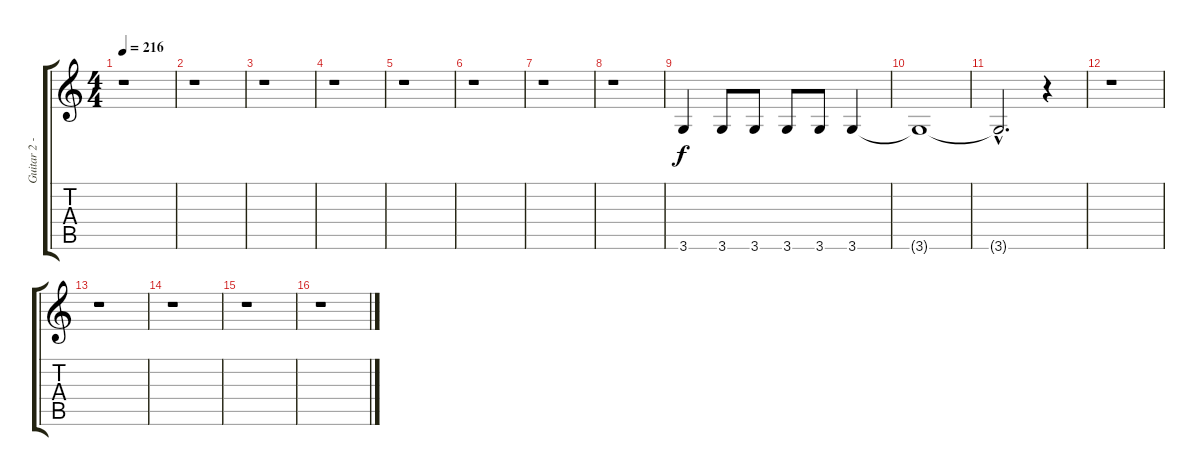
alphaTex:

\track ("Guitar 2 - Distortion" "Guitar 2 -") {instrument distortionguitar}
\staff {score tabs}
\tuning (E4 B3 G3 D3 A2 E2) {hide}
\ts (4 4)
\tempo 216
\clef g2
\ks c
r.1{dy f} |
r.1 |
r.1 |
r.1 |
r.1 |
r.1 |
r.1 |
r.1 |
3.6.4 3.6.8 3.6.8 3.6.8 3.6.8 3.6.4 |
3.6{t}.1 |
3.6{hac t}.2{d} r.4 |
r.1 |
r.1 |
r.1 |
r.1 |
r.1
